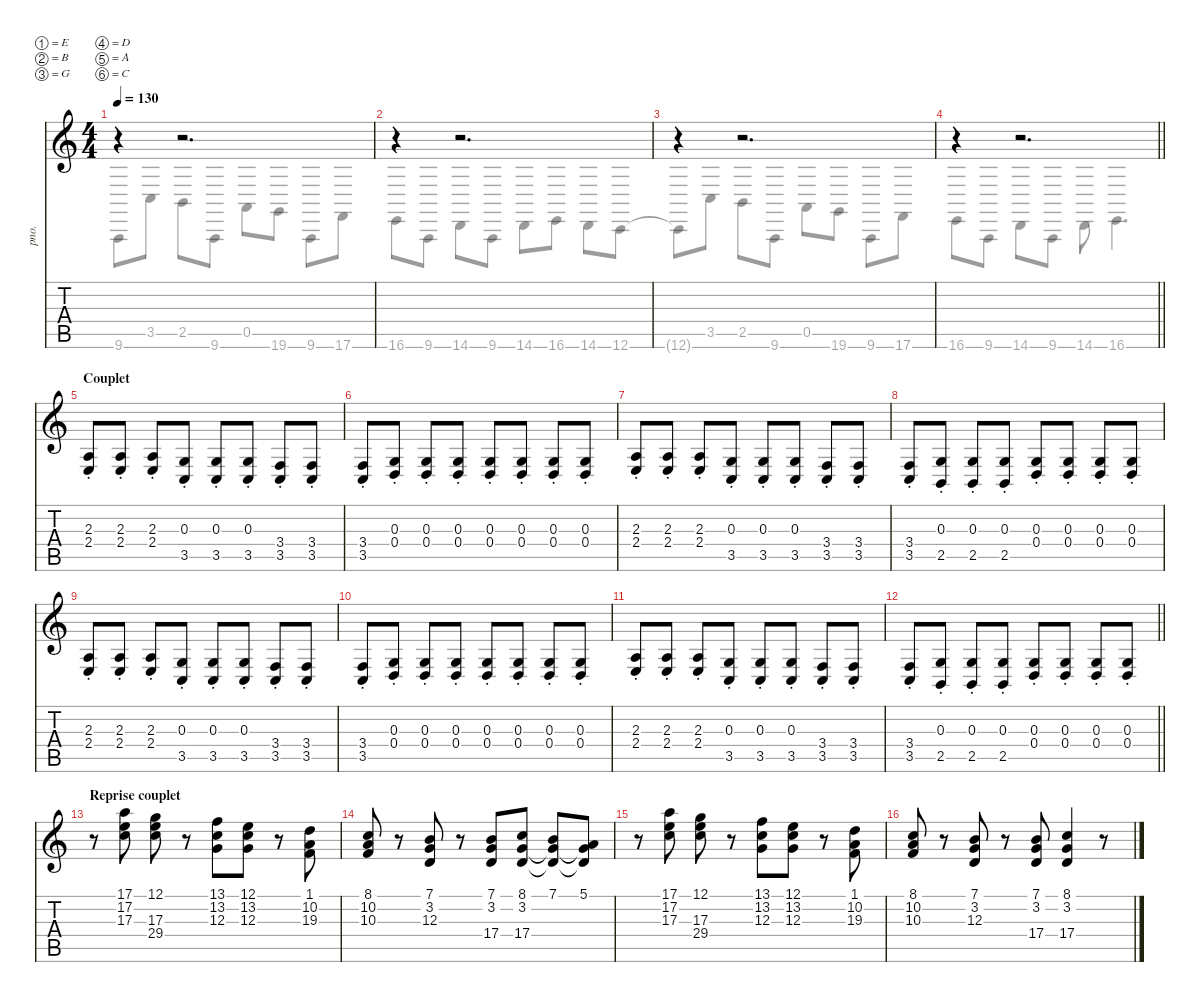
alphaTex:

\defaultSystemsLayout 4
\hideDynamics
\bracketExtendMode nobrackets
\track ("Reney" "pno.") {instrument brightacousticpiano}
\staff {score tabs}
\tuning (E4 B3 G3 D3 A2 C1)
\voice
\ts (4 4)
\tempo 130
\clef g2
\ks c
r.4{dy f beam Up} r.2{d beam Up} |
r.4{beam Up} r.2{d beam Up} |
r.4{beam Up} r.2{d beam Up} |
\barLineRight lightlight
r.4{beam Up} r.2{d beam Up} |
\section ("" "Couplet")
(2.3{st} 2.4{st}).8{instrument rockorgan beam Up} (2.3{st} 2.4{st}).8{beam Up} (2.3{st} 2.4{st}).8{beam Up} (0.3{st} 3.5{st}).8{beam Up} (0.3{st} 3.5{st}).8{beam Up} (0.3{st} 3.5{st}).8{beam Up} (3.4{st} 3.5{st}).8{beam Up} (3.4{st} 3.5{st}).8{beam Up} |
(3.4{st} 3.5{st}).8{beam Up} (0.3{st} 0.4{st}).8{beam Up} (0.3{st} 0.4{st}).8{beam Up} (0.3{st} 0.4{st}).8{beam Up} (0.3{st} 0.4{st}).8{beam Up} (0.3{st} 0.4{st}).8{beam Up} (0.3{st} 0.4{st}).8{beam Up} (0.3{st} 0.4{st}).8{beam Up} |
(2.3{st} 2.4{st}).8{beam Up} (2.3{st} 2.4{st}).8{beam Up} (2.3{st} 2.4{st}).8{beam Up} (0.3{st} 3.5{st}).8{beam Up} (0.3{st} 3.5{st}).8{beam Up} (0.3{st} 3.5{st}).8{beam Up} (3.4{st} 3.5{st}).8{beam Up} (3.4{st} 3.5{st}).8{beam Up} |
(3.4{st} 3.5{st}).8{beam Up} (0.3{st} 2.5).8{beam Up} (0.3{st} 2.5).8{beam Up} (0.3{st} 2.5).8{beam Up} (0.3{st} 0.4{st}).8{beam Up} (0.3{st} 0.4{st}).8{beam Up} (0.3{st} 0.4{st}).8{beam Up} (0.3{st} 0.4{st}).8{beam Up} |
(2.3{st} 2.4{st}).8{beam Up} (2.3{st} 2.4{st}).8{beam Up} (2.3{st} 2.4{st}).8{beam Up} (0.3{st} 3.5{st}).8{beam Up} (0.3{st} 3.5{st}).8{beam Up} (0.3{st} 3.5{st}).8{beam Up} (3.4{st} 3.5{st}).8{beam Up} (3.4{st} 3.5{st}).8{beam Up} |
(3.4{st} 3.5{st}).8{beam Up} (0.3{st} 0.4{st}).8{beam Up} (0.3{st} 0.4{st}).8{beam Up} (0.3{st} 0.4{st}).8{beam Up} (0.3{st} 0.4{st}).8{beam Up} (0.3{st} 0.4{st}).8{beam Up} (0.3{st} 0.4{st}).8{beam Up} (0.3{st} 0.4{st}).8{beam Up} |
(2.3{st} 2.4{st}).8{beam Up} (2.3{st} 2.4{st}).8{beam Up} (2.3{st} 2.4{st}).8{beam Up} (0.3{st} 3.5{st}).8{beam Up} (0.3{st} 3.5{st}).8{beam Up} (0.3{st} 3.5{st}).8{beam Up} (3.4{st} 3.5{st}).8{beam Up} (3.4{st} 3.5{st}).8{beam Up} |
\barLineRight lightlight
(3.4{st} 3.5{st}).8{beam Up} (0.3{st} 2.5).8{beam Up} (0.3{st} 2.5).8{beam Up} (0.3{st} 2.5).8{beam Up} (0.3{st} 0.4{st}).8{beam Up} (0.3{st} 0.4{st}).8{beam Up} (0.3{st} 0.4{st}).8{beam Up} (0.3{st} 0.4{st}).8{beam Up} |
\section ("" "Reprise couplet")
r.8{beam Down} (17.1 17.2 17.3).8{beam Down} (12.1 17.3 29.4).8{beam Down} r.8{beam Down} (13.1 13.2 12.3).8{beam Down} (12.1 13.2 12.3).8{beam Down} r.8{beam Down} (1.1 10.2 19.3).8{beam Up} |
(8.1 10.2 10.3).8{beam Up} r.8{beam Down} (7.1 3.2 12.3).8{beam Up} r.8{beam Down} (7.1 3.2 17.4).8{beam Up} (8.1 3.2 17.4).8{beam Up} (7.1 3.2{t} 17.4{t}).8{beam Up} (5.1 3.2{t} 17.4{t}).8{beam Up} |
r.8{beam Down} (17.1 17.2 17.3).8{beam Down} (12.1 17.3 29.4).8{beam Down} r.8{beam Down} (13.1 13.2 12.3).8{beam Down} (12.1 13.2 12.3).8{beam Down} r.8{beam Down} (1.1 10.2 19.3).8{beam Up} |
(8.1 10.2 10.3).8{beam Up} r.8{beam Down} (7.1 3.2 12.3).8{beam Up} r.8{beam Down} (7.1 3.2 17.4).8{beam Up} (8.1 3.2 17.4).4{beam Up} r.8{beam Down}
\voice
\clef g2
\ottava regular
\simile none
\ks c
9.6.8{dy f beam Down} 3.5.8{beam Down} 2.5.8{beam Down} 9.6.8{beam Down} 0.5.8{beam Down} 19.6.8{beam Down} 9.6.8{beam Down} 17.6.8{beam Down} |
16.6.8{beam Down} 9.6.8{beam Down} 14.6.8{beam Down} 9.6.8{beam Down} 14.6.8{beam Down} 16.6.8{beam Down} 14.6.8{beam Down} 12.6.8{beam Down} |
12.6{t}.8{beam Down} 3.5.8{beam Down} 2.5.8{beam Down} 9.6.8{beam Down} 0.5.8{beam Down} 19.6.8{beam Down} 9.6.8{beam Down} 17.6.8{beam Down} |
\barLineRight lightlight
16.6.8{beam Down} 9.6.8{beam Down} 14.6.8{beam Down} 9.6.8{beam Down} 14.6.8{beam Down} 16.6.4{d beam Down} |
|
|
|
|
|
|
|
\barLineRight lightlight
|
|
|
|
